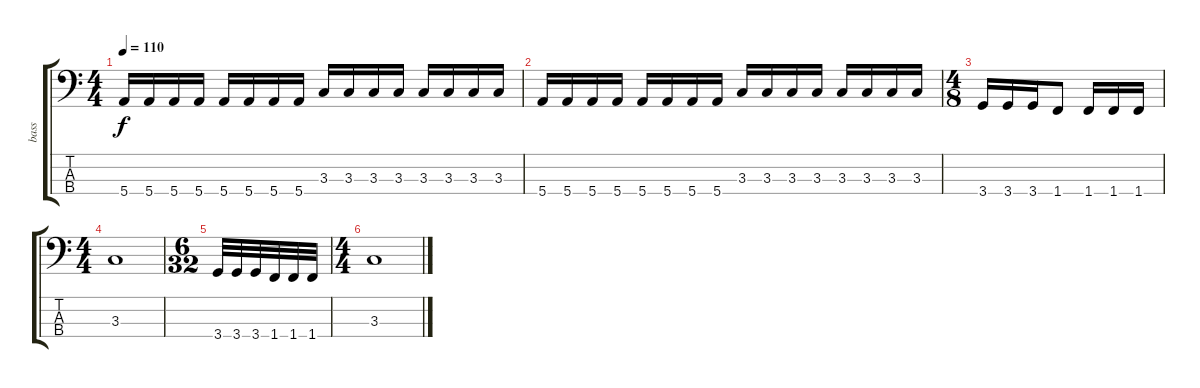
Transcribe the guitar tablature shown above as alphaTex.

\track ("bass" "bass") {instrument electricbassfinger}
\staff {score tabs}
\tuning (G2 D2 A1 E1) {hide}
\ts (4 4)
\tempo 110
\clef f4
\ks c
5.4.16{dy f} 5.4.16 5.4.16 5.4.16 5.4.16 5.4.16 5.4.16 5.4.16 3.3.16 3.3.16 3.3.16 3.3.16 3.3.16 3.3.16 3.3.16 3.3.16 |
5.4.16 5.4.16 5.4.16 5.4.16 5.4.16 5.4.16 5.4.16 5.4.16 3.3.16 3.3.16 3.3.16 3.3.16 3.3.16 3.3.16 3.3.16 3.3.16 |
\ts (4 8)
3.4.16 3.4.16 3.4.16 1.4.8 1.4.16 1.4.16 1.4.16 |
\ts (4 4)
3.3.1 |
\ts (6 32)
3.4.32 3.4.32 3.4.32 1.4.32 1.4.32 1.4.32 |
\ts (4 4)
3.3.1
